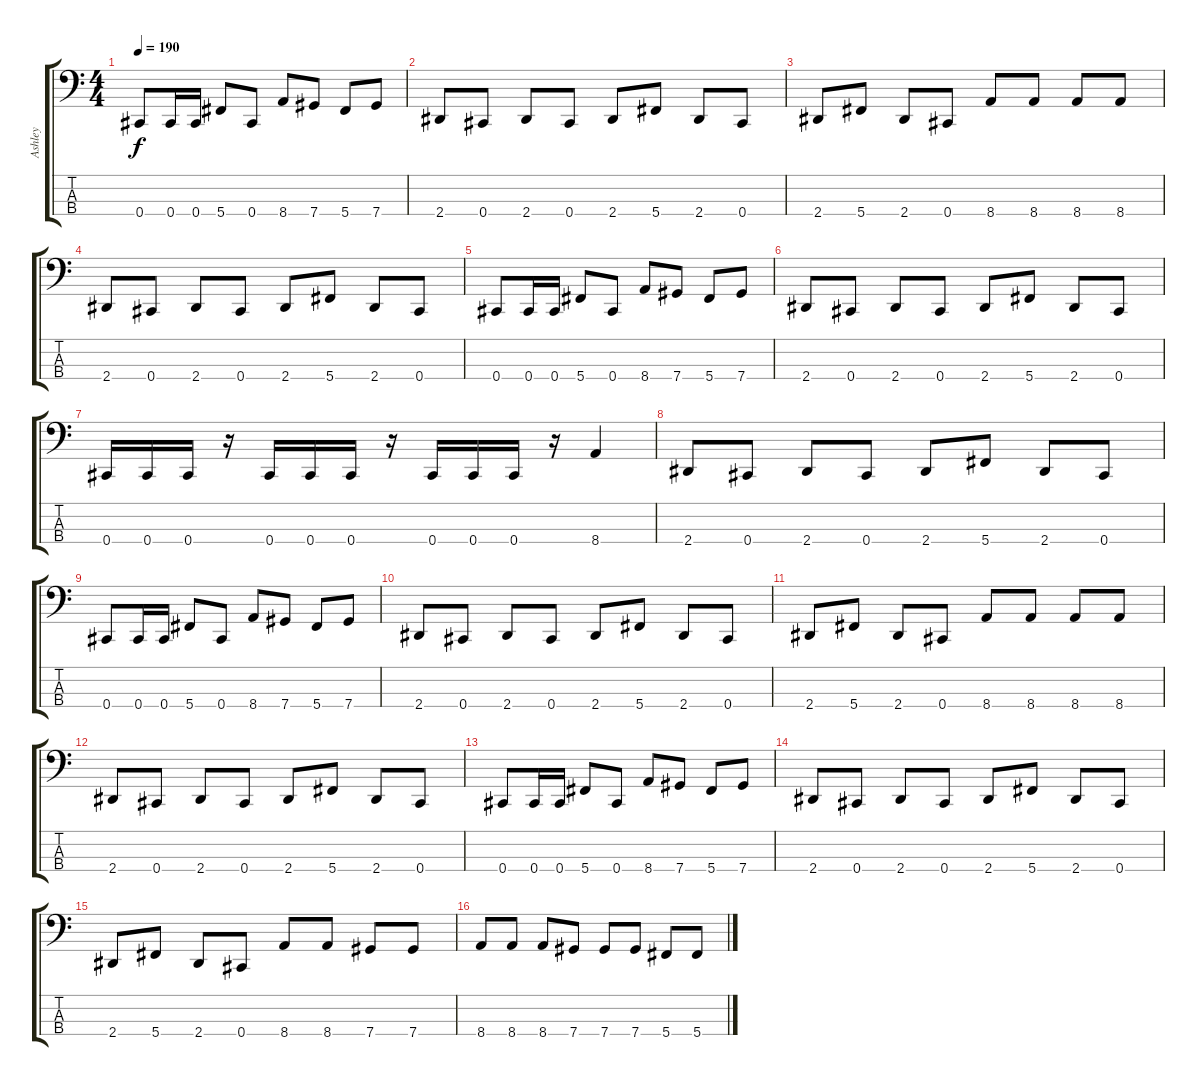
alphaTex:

\track ("Ashley" "Ashley") {instrument electricbasspick}
\staff {score tabs}
\tuning (Gb2 Db2 Ab1 Db1) {hide}
\ts (4 4)
\tempo 190
\clef f4
\ks c
0.4.8{dy f} 0.4.16 0.4.16 5.4.8 0.4.8 8.4.8 7.4.8 5.4.8 7.4.8 |
2.4.8 0.4.8 2.4.8 0.4.8 2.4.8 5.4.8 2.4.8 0.4.8 |
2.4.8 5.4.8 2.4.8 0.4.8 8.4.8 8.4.8 8.4.8 8.4.8 |
2.4.8 0.4.8 2.4.8 0.4.8 2.4.8 5.4.8 2.4.8 0.4.8 |
0.4.8 0.4.16 0.4.16 5.4.8 0.4.8 8.4.8 7.4.8 5.4.8 7.4.8 |
2.4.8 0.4.8 2.4.8 0.4.8 2.4.8 5.4.8 2.4.8 0.4.8 |
0.4.16 0.4.16 0.4.16 r.16 0.4.16 0.4.16 0.4.16 r.16 0.4.16 0.4.16 0.4.16 r.16 8.4.4 |
2.4.8 0.4.8 2.4.8 0.4.8 2.4.8 5.4.8 2.4.8 0.4.8 |
0.4.8 0.4.16 0.4.16 5.4.8 0.4.8 8.4.8 7.4.8 5.4.8 7.4.8 |
2.4.8 0.4.8 2.4.8 0.4.8 2.4.8 5.4.8 2.4.8 0.4.8 |
2.4.8 5.4.8 2.4.8 0.4.8 8.4.8 8.4.8 8.4.8 8.4.8 |
2.4.8 0.4.8 2.4.8 0.4.8 2.4.8 5.4.8 2.4.8 0.4.8 |
0.4.8 0.4.16 0.4.16 5.4.8 0.4.8 8.4.8 7.4.8 5.4.8 7.4.8 |
2.4.8 0.4.8 2.4.8 0.4.8 2.4.8 5.4.8 2.4.8 0.4.8 |
2.4.8 5.4.8 2.4.8 0.4.8 8.4.8 8.4.8 7.4.8 7.4.8 |
8.4.8 8.4.8 8.4.8 7.4.8 7.4.8 7.4.8 5.4.8 5.4.8
